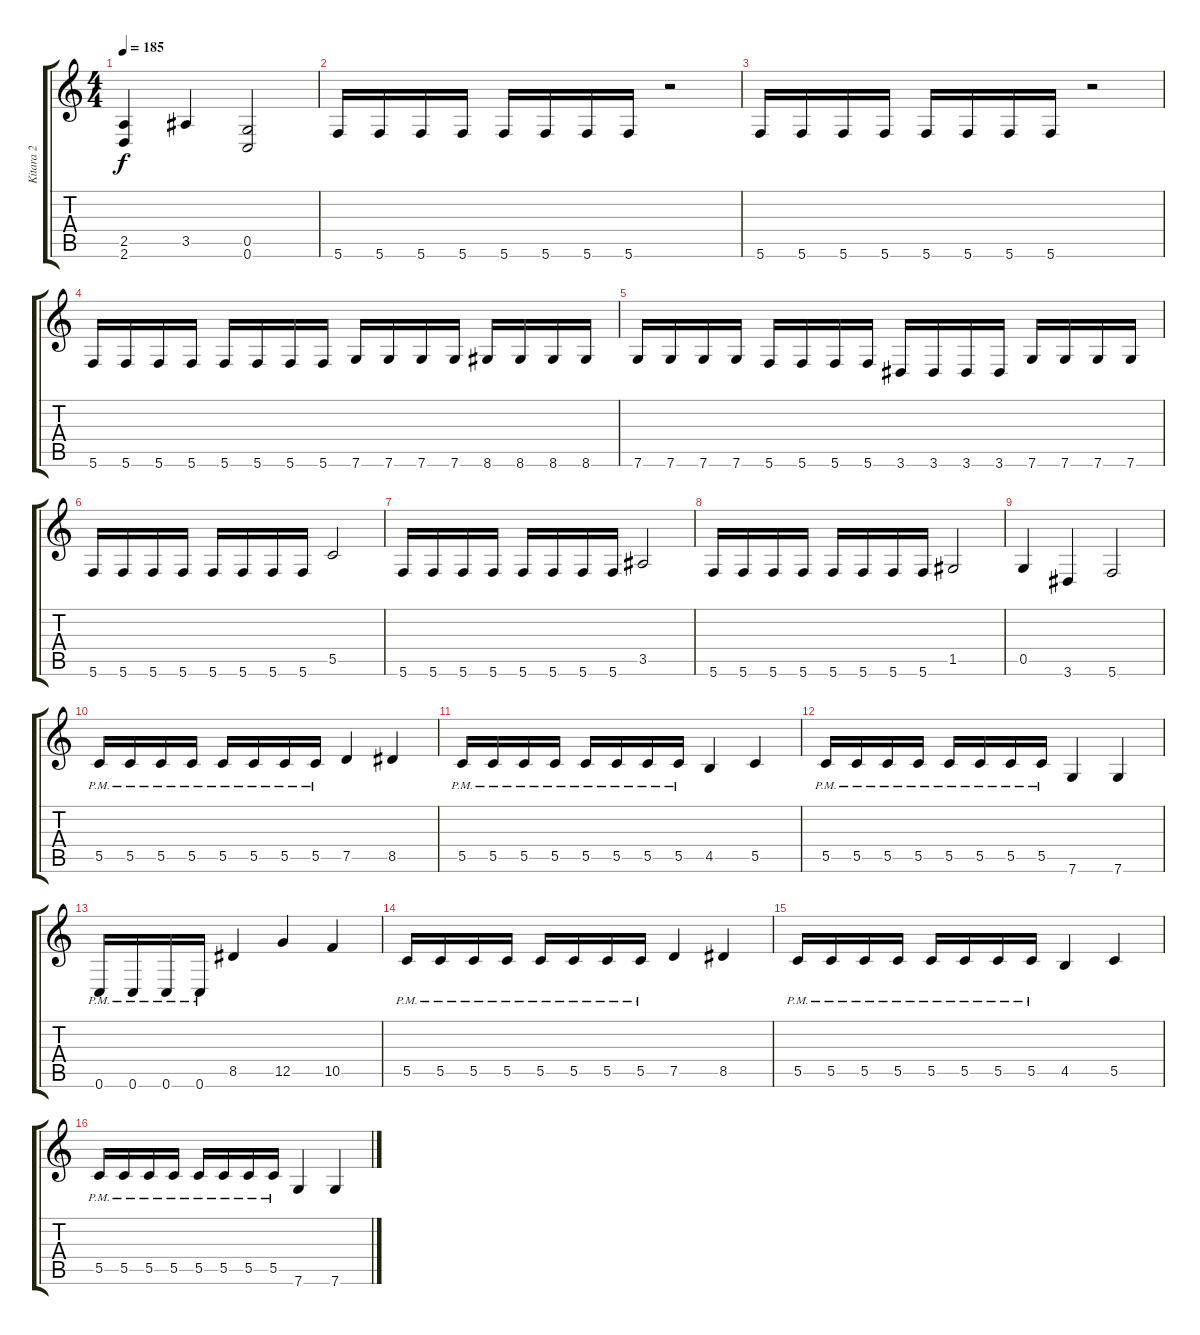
\track ("Kitara 2" "Kitara 2") {instrument distortionguitar}
\staff {score tabs}
\tuning (D4 A3 F3 C3 G2 C2) {hide}
\ts (4 4)
\tempo 185
\clef g2
\ks c
(2.5 2.6).4{dy f} 3.5.4 (0.5 0.6).2 |
5.6.16 5.6.16 5.6.16 5.6.16 5.6.16 5.6.16 5.6.16 5.6.16 r.2 |
5.6.16 5.6.16 5.6.16 5.6.16 5.6.16 5.6.16 5.6.16 5.6.16 r.2 |
5.6.16 5.6.16 5.6.16 5.6.16 5.6.16 5.6.16 5.6.16 5.6.16 7.6.16 7.6.16 7.6.16 7.6.16 8.6.16 8.6.16 8.6.16 8.6.16 |
7.6.16 7.6.16 7.6.16 7.6.16 5.6.16 5.6.16 5.6.16 5.6.16 3.6.16 3.6.16 3.6.16 3.6.16 7.6.16 7.6.16 7.6.16 7.6.16 |
5.6.16 5.6.16 5.6.16 5.6.16 5.6.16 5.6.16 5.6.16 5.6.16 5.5.2 |
5.6.16 5.6.16 5.6.16 5.6.16 5.6.16 5.6.16 5.6.16 5.6.16 3.5.2 |
5.6.16 5.6.16 5.6.16 5.6.16 5.6.16 5.6.16 5.6.16 5.6.16 1.5.2 |
0.5.4 3.6.4 5.6.2 |
5.5{pm}.16 5.5{pm}.16 5.5{pm}.16 5.5{pm}.16 5.5{pm}.16 5.5{pm}.16 5.5{pm}.16 5.5{pm}.16 7.5.4 8.5.4 |
5.5{pm}.16 5.5{pm}.16 5.5{pm}.16 5.5{pm}.16 5.5{pm}.16 5.5{pm}.16 5.5{pm}.16 5.5{pm}.16 4.5.4 5.5.4 |
5.5{pm}.16 5.5{pm}.16 5.5{pm}.16 5.5{pm}.16 5.5{pm}.16 5.5{pm}.16 5.5{pm}.16 5.5{pm}.16 7.6.4 7.6.4 |
0.6{pm}.16 0.6{pm}.16 0.6{pm}.16 0.6{pm}.16 8.5.4 12.5.4 10.5.4 |
5.5{pm}.16 5.5{pm}.16 5.5{pm}.16 5.5{pm}.16 5.5{pm}.16 5.5{pm}.16 5.5{pm}.16 5.5{pm}.16 7.5.4 8.5.4 |
5.5{pm}.16 5.5{pm}.16 5.5{pm}.16 5.5{pm}.16 5.5{pm}.16 5.5{pm}.16 5.5{pm}.16 5.5{pm}.16 4.5.4 5.5.4 |
5.5{pm}.16 5.5{pm}.16 5.5{pm}.16 5.5{pm}.16 5.5{pm}.16 5.5{pm}.16 5.5{pm}.16 5.5{pm}.16 7.6.4 7.6.4
